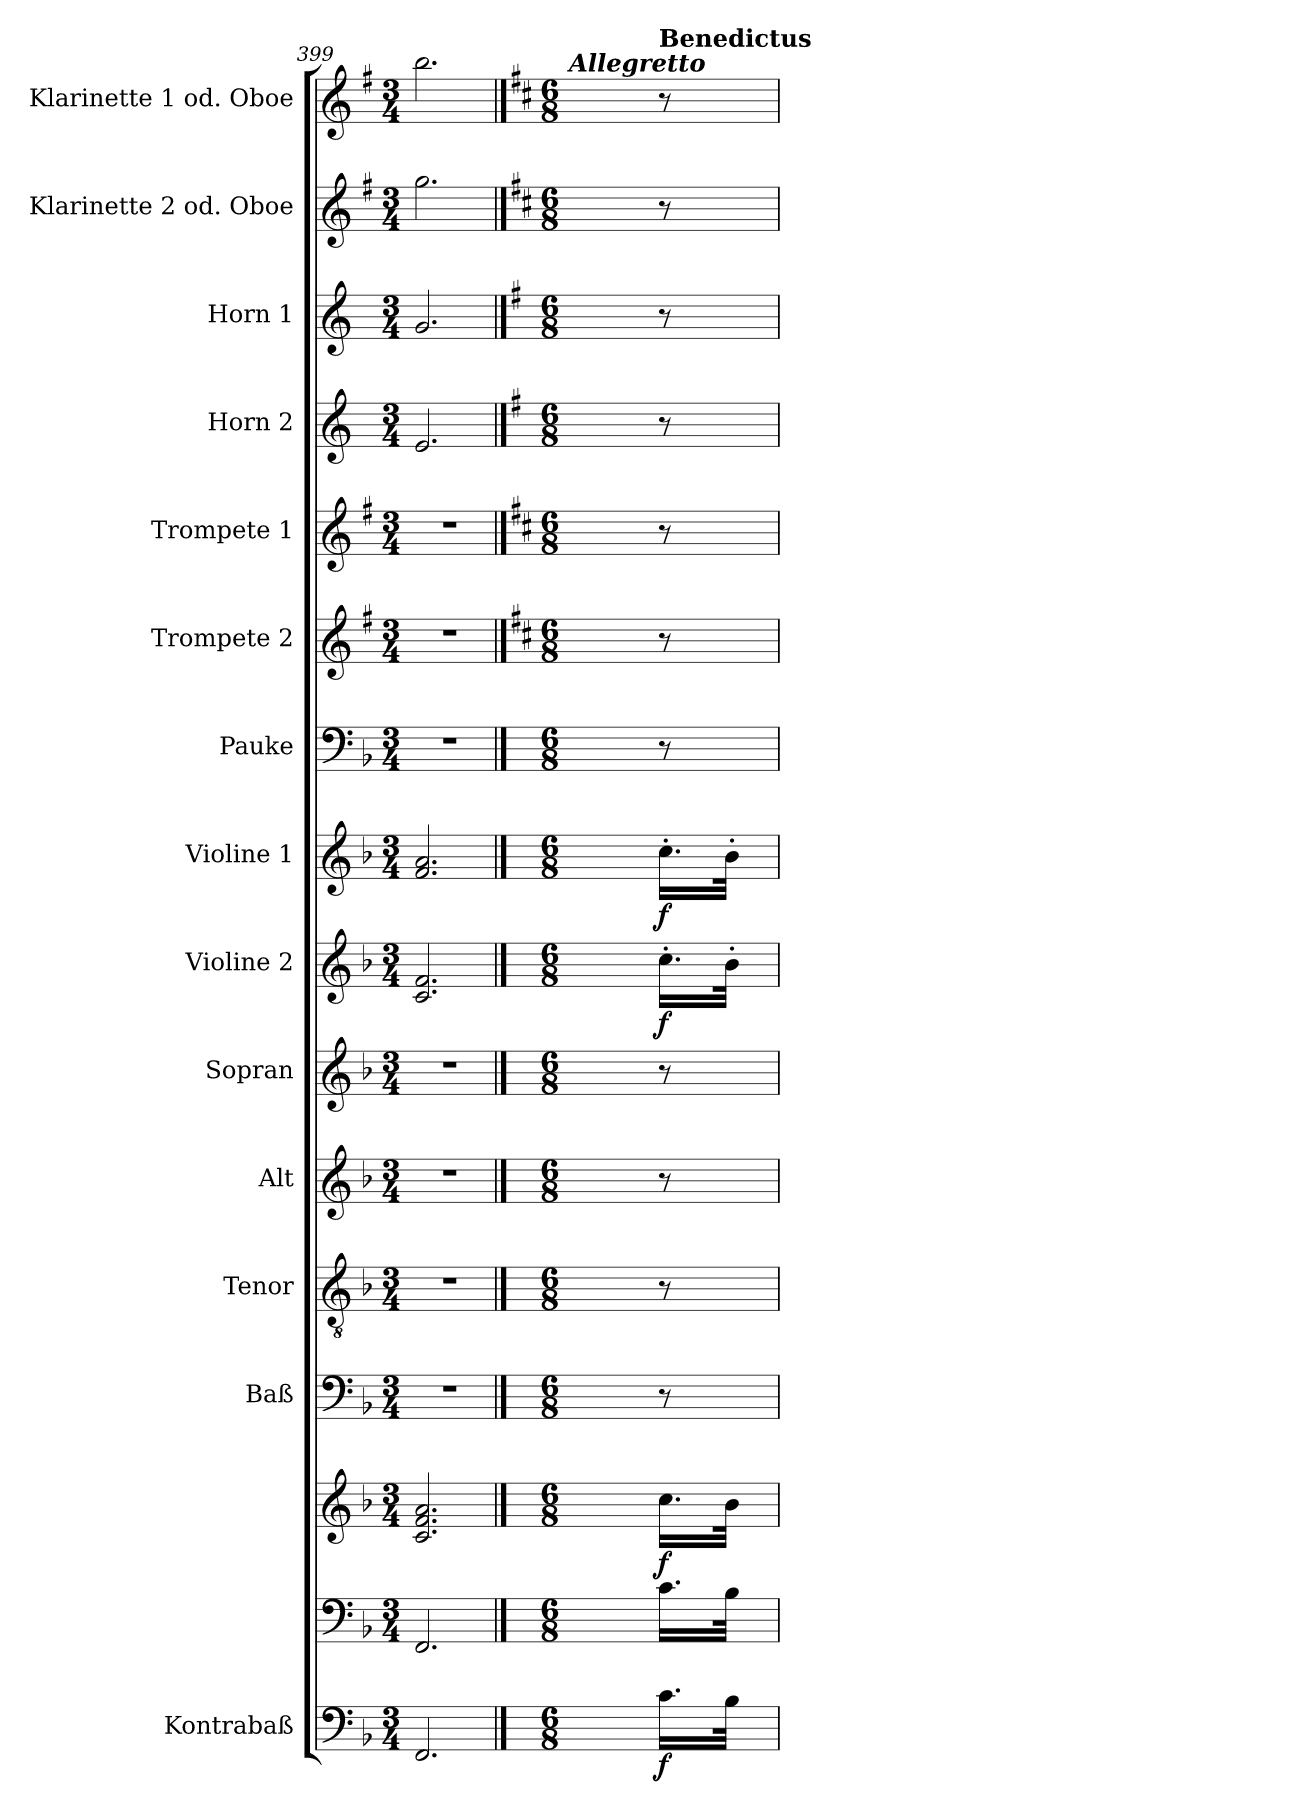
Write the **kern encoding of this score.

**kern	**dynam	**kern	**kern	**dynam	**kern	**kern	**kern	**kern	**kern	**dynam	**kern	**dynam	**kern	**kern	**kern	**kern	**kern	**kern	**kern
*part15	*part15	*part14	*part14	*part14	*part13	*part12	*part11	*part10	*part9	*part9	*part8	*part8	*part7	*part6	*part5	*part4	*part3	*part2	*part1
*staff16	*staff16	*staff15	*staff14	*staff14/15	*staff13	*staff12	*staff11	*staff10	*staff9	*staff9	*staff8	*staff8	*staff7	*staff6	*staff5	*staff4	*staff3	*staff2	*staff1
*I"Kontrabaß	*	*	*	*	*I"Baß	*I"Tenor	*I"Alt	*I"Sopran	*I"Violine 2	*	*I"Violine 1	*	*I"Pauke	*I"Trompete 2	*I"Trompete 1	*I"Horn 2	*I"Horn 1	*I"Klarinette 2 od. Oboe	*I"Klarinette 1 od. Oboe
*	*	*	*	*	*	*	*	*	*	*	*	*	*	*I'Tpt	*I'Tpt	*I'Hn	*I'Hn	*	*
*clefF4	*	*clefF4	*clefG2	*	*clefF4	*clefGv2	*clefG2	*clefG2	*clefG2	*	*clefG2	*	*clefF4	*clefG2	*clefG2	*clefG2	*clefG2	*clefG2	*clefG2
*ITrd7c12	*	*	*	*	*	*	*	*	*	*	*	*	*	*ITrd1c2	*ITrd1c2	*ITrd4c7	*ITrd4c7	*ITrd1c2	*ITrd1c2
*k[b-]	*	*k[b-]	*k[b-]	*	*k[b-]	*k[b-]	*k[b-]	*k[b-]	*k[b-]	*	*k[b-]	*	*k[b-]	*k[b-]	*k[b-]	*k[b-]	*k[b-]	*k[b-]	*k[b-]
*F:	*	*F:	*F:	*	*F:	*F:	*F:	*F:	*F:	*	*F:	*	*F:	*F:	*F:	*F:	*F:	*F:	*F:
*M3/4	*	*M3/4	*M3/4	*	*M3/4	*M3/4	*M3/4	*M3/4	*M3/4	*	*M3/4	*	*M3/4	*M3/4	*M3/4	*M3/4	*M3/4	*M3/4	*M3/4
=399	=399	=399	=399	=399	=399	=399	=399	=399	=399	=399	=399	=399	=399	=399	=399	=399	=399	=399	=399
2.FFF/	.	2.FF/	2.c/ 2.f/ 2.a/	.	2.r	2.r	2.r	2.r	2.c/ 2.f/	.	2.f/ 2.a/	.	2.r	2.r	2.r	2.A/	2.c/	2.ff\	2.aa\
!!LO:PB:g=z
==400	==400	==400	==400	==400	==400	==400	==400	==400	==400	==400	==400	==400	==400	==400	==400	==400	==400	==400	==400
*k[]	*	*k[]	*k[]	*	*k[]	*k[]	*k[]	*k[]	*k[]	*	*k[]	*	*k[]	*k[]	*k[]	*k[]	*k[]	*k[]	*k[]
*C:	*	*C:	*C:	*	*C:	*C:	*C:	*C:	*C:	*	*C:	*	*C:	*C:	*C:	*C:	*C:	*C:	*C:
*M6/8	*	*M6/8	*M6/8	*	*M6/8	*M6/8	*M6/8	*M6/8	*M6/8	*	*M6/8	*	*M6/8	*M6/8	*M6/8	*M6/8	*M6/8	*M6/8	*M6/8
!	!	!	!	!	!	!	!	!	!	!	!	!	!	!	!	!	!	!	!LO:TX:a:Bi:t=Allegretto
2ryy	.	2ryy	2ryy	.	2ryy	2ryy	2ryy	2ryy	2ryy	.	2ryy	.	2ryy	2ryy	2ryy	2ryy	2ryy	2ryy	2ryy
8ryy	.	8ryy	8ryy	.	8ryy	8ryy	8ryy	8ryy	8ryy	.	8ryy	.	8ryy	8ryy	8ryy	8ryy	8ryy	8ryy	8ryy
!	!	!	!	!	!	!	!	!	!	!	!	!	!	!	!	!	!	!	!LO:TX:a:B:t=Benedictus
!	!LO:DY:b	!	!	!LO:DY:b	!	!	!	!	!	!LO:DY:b	!	!LO:DY:b	!	!	!	!	!	!	!
16.C\LL	f	16.c\LL	16.cc\LL	f	8r	8r	8r	8r	16.cc'>\LL	f	16.cc'>\LL	f	8r	8r	8r	8r	8r	8r	8r
32BB\JJk	.	32B\JJk	32b\JJk	.	.	.	.	.	32b'>\JJk	.	32b'>\JJk	.	.	.	.	.	.	.	.
=	=	=	=	=	=	=	=	=	=	=	=	=	=	=	=	=	=	=	=
*-	*-	*-	*-	*-	*-	*-	*-	*-	*-	*-	*-	*-	*-	*-	*-	*-	*-	*-	*-
